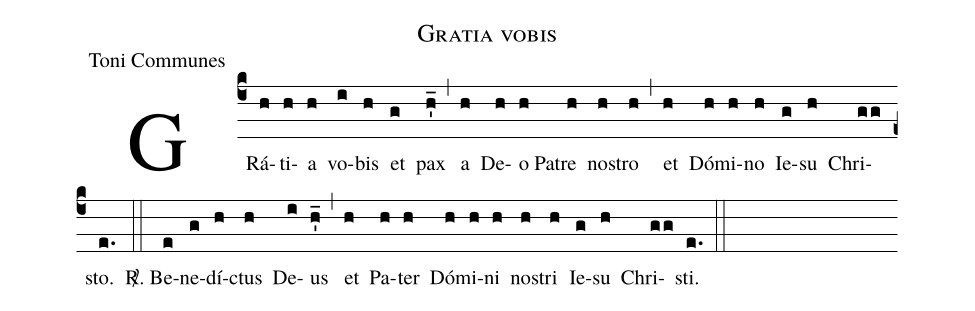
name:Gratia vobis;
office-part:Toni Communes;
%%
(c4) GRá(h)ti(h)a(h) vo(i)bis(h) et(g) pax(h'_) (,) a(h) De(h)o Pa(h)tre(h) no(h)stro(h) (,) et(h) Dó(h)mi(h)no(h) Ie(g)su(h) Chri(gg)sto.(e.) (::) <sp>R/</sp>. Be(e)ne(g)dí(h)ctus(h) De(i)us(h'_) (,) et(h) Pa(h)ter(h) Dó(h)mi(h)ni(h) no(h)stri(h) Ie(g)su(h) Chri(gg)sti.(e.) (::)
